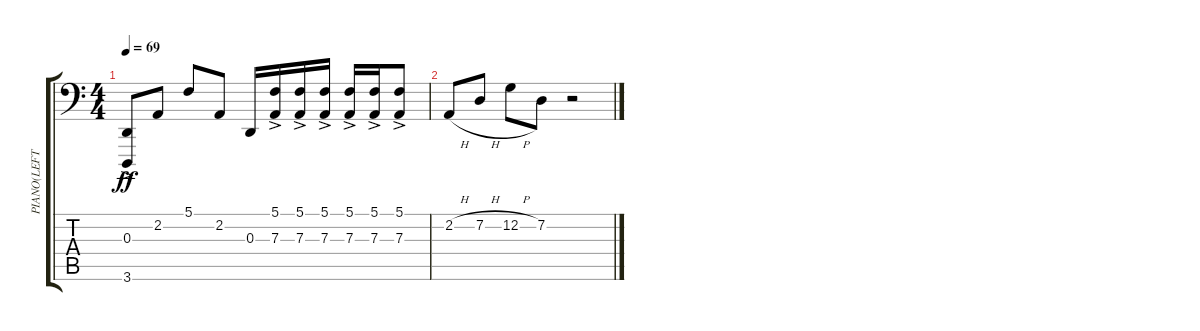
\track ("PIANO(LEFT)" "PIANO(LEFT") {instrument acousticgrandpiano}
\staff {score tabs}
\tuning (C3 G2 D2 A1 E1 B0) {hide}
\ts (4 4)
\tempo 69
\clef f4
\ks c
(0.3 3.6{ac}).8{dy ff} 2.2.8 5.1.8 2.2.8 0.3.16 (5.1{ac} 7.3{ac}).16 (5.1{ac} 7.3{ac}).16 (5.1{ac} 7.3{ac}).16 (5.1{ac} 7.3{ac}).16 (5.1{ac} 7.3{ac}).16 (5.1{ac} 7.3{ac}).8 |
2.2{h}.8 7.2{h}.8 12.2{h}.8 7.2.8 r.2
